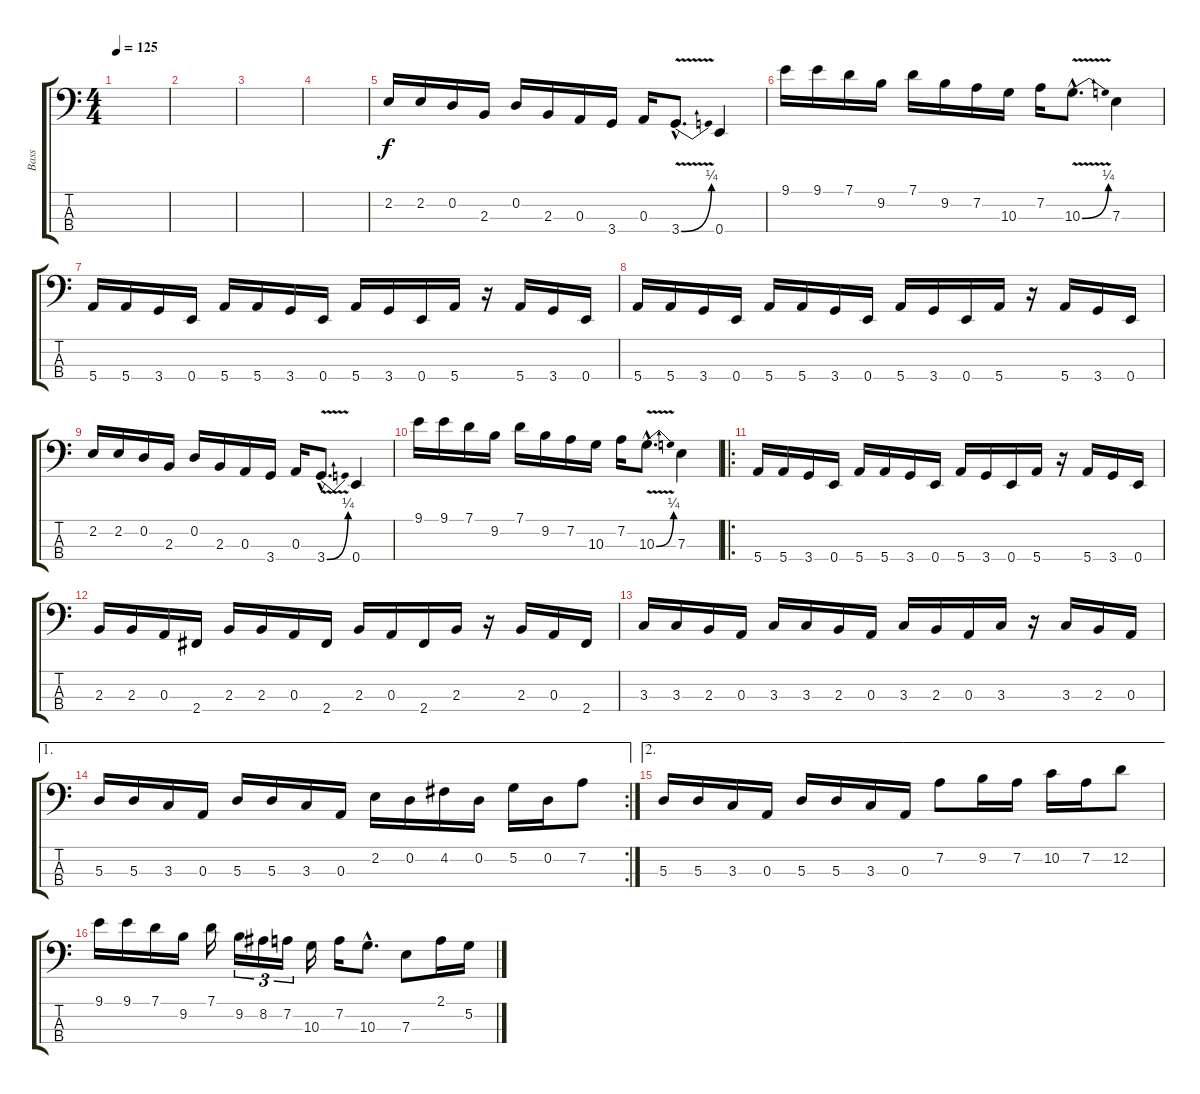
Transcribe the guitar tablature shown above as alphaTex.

\track ("Bass" "Bass") {instrument electricbasspick}
\staff {score tabs}
\tuning (G2 D2 A1 E1) {hide}
\ts (4 4)
\tempo 125
\clef f4
\ks c
|
|
|
|
2.2.16 2.2.16 0.2.16 2.3.16 0.2.16 2.3.16 0.3.16 3.4.16 0.3.16 3.4{be (bend 0 0 60 1) v hac}.8{d} 0.4.4 |
9.1.16 9.1.16 7.1.16 9.2.16 7.1.16 9.2.16 7.2.16 10.3.16 7.2.16 10.3{be (bend 0 0 60 1) v hac}.8{d} 7.3.4 |
5.4.16 5.4.16 3.4.16 0.4.16 5.4.16 5.4.16 3.4.16 0.4.16 5.4.16 3.4.16 0.4.16 5.4.16 r.16 5.4.16 3.4.16 0.4.16 |
5.4.16 5.4.16 3.4.16 0.4.16 5.4.16 5.4.16 3.4.16 0.4.16 5.4.16 3.4.16 0.4.16 5.4.16 r.16 5.4.16 3.4.16 0.4.16 |
2.2.16 2.2.16 0.2.16 2.3.16 0.2.16 2.3.16 0.3.16 3.4.16 0.3.16 3.4{be (bend 0 0 60 1) v hac}.8{d} 0.4.4 |
9.1.16 9.1.16 7.1.16 9.2.16 7.1.16 9.2.16 7.2.16 10.3.16 7.2.16 10.3{be (bend 0 0 60 1) v hac}.8{d} 7.3.4 |
\ro
5.4.16 5.4.16 3.4.16 0.4.16 5.4.16 5.4.16 3.4.16 0.4.16 5.4.16 3.4.16 0.4.16 5.4.16 r.16 5.4.16 3.4.16 0.4.16 |
2.3.16 2.3.16 0.3.16 2.4.16 2.3.16 2.3.16 0.3.16 2.4.16 2.3.16 0.3.16 2.4.16 2.3.16 r.16 2.3.16 0.3.16 2.4.16 |
3.3.16 3.3.16 2.3.16 0.3.16 3.3.16 3.3.16 2.3.16 0.3.16 3.3.16 2.3.16 0.3.16 3.3.16 r.16 3.3.16 2.3.16 0.3.16 |
\ae 1
\rc 2
5.3.16 5.3.16 3.3.16 0.3.16 5.3.16 5.3.16 3.3.16 0.3.16 2.2.16 0.2.16 4.2.16 0.2.16 5.2.16 0.2.16 7.2.8 |
\ae 2
5.3.16 5.3.16 3.3.16 0.3.16 5.3.16 5.3.16 3.3.16 0.3.16 7.2.8 9.2.16 7.2.16 10.2.16 7.2.16 12.2.8 |
9.1.16 9.1.16 7.1.16 9.2.16 7.1.16 9.2.16{tu (3 2)} 8.2.16{tu (3 2)} 7.2.16{tu (3 2)} 10.3.16 7.2.16 10.3{hac}.8{d} 7.3.8 2.1.16 5.2.16
